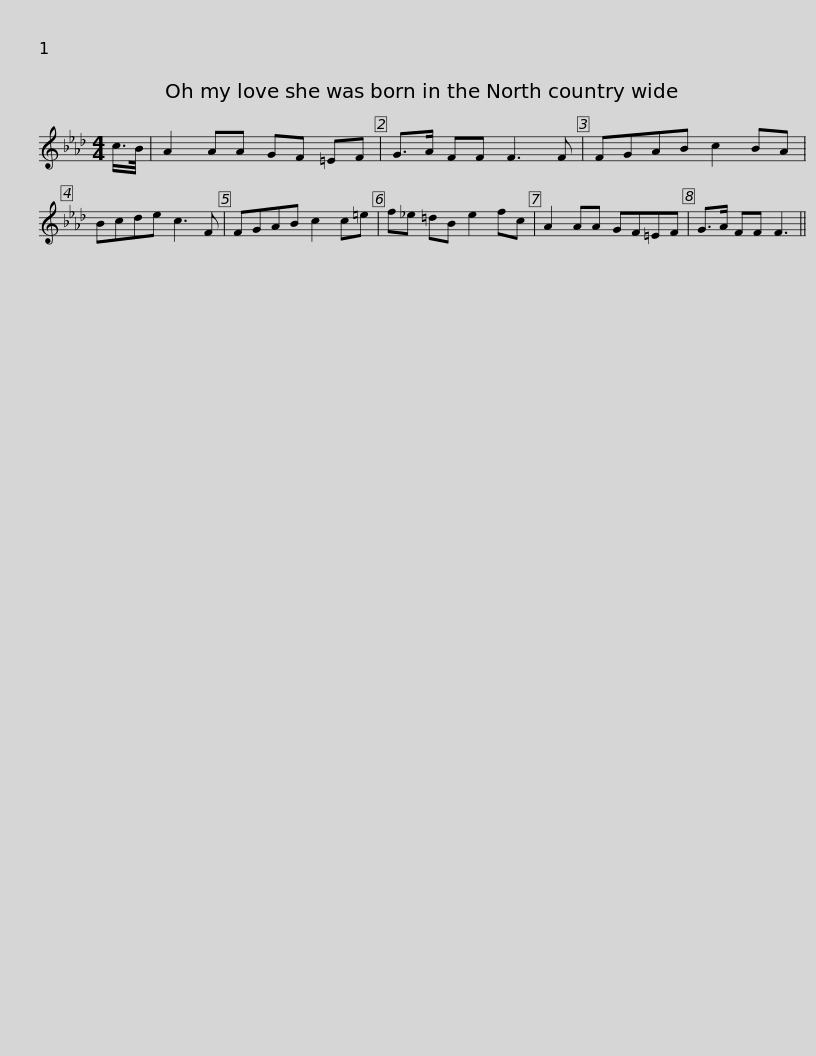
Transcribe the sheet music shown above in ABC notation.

X:1
L:1/8
M:4/4
I:linebreak $
K:Fmin
V:1 treble
V:1
 c/>B/ | A2 AA GF =EF | G>A FF F3 F | FGAB c2 BA | Bcde c3 F | %5
 FGAB c2 c=e |$ f_e =dB e2 fc | A2 AA GF=EF | G>A FF F3 || %9
